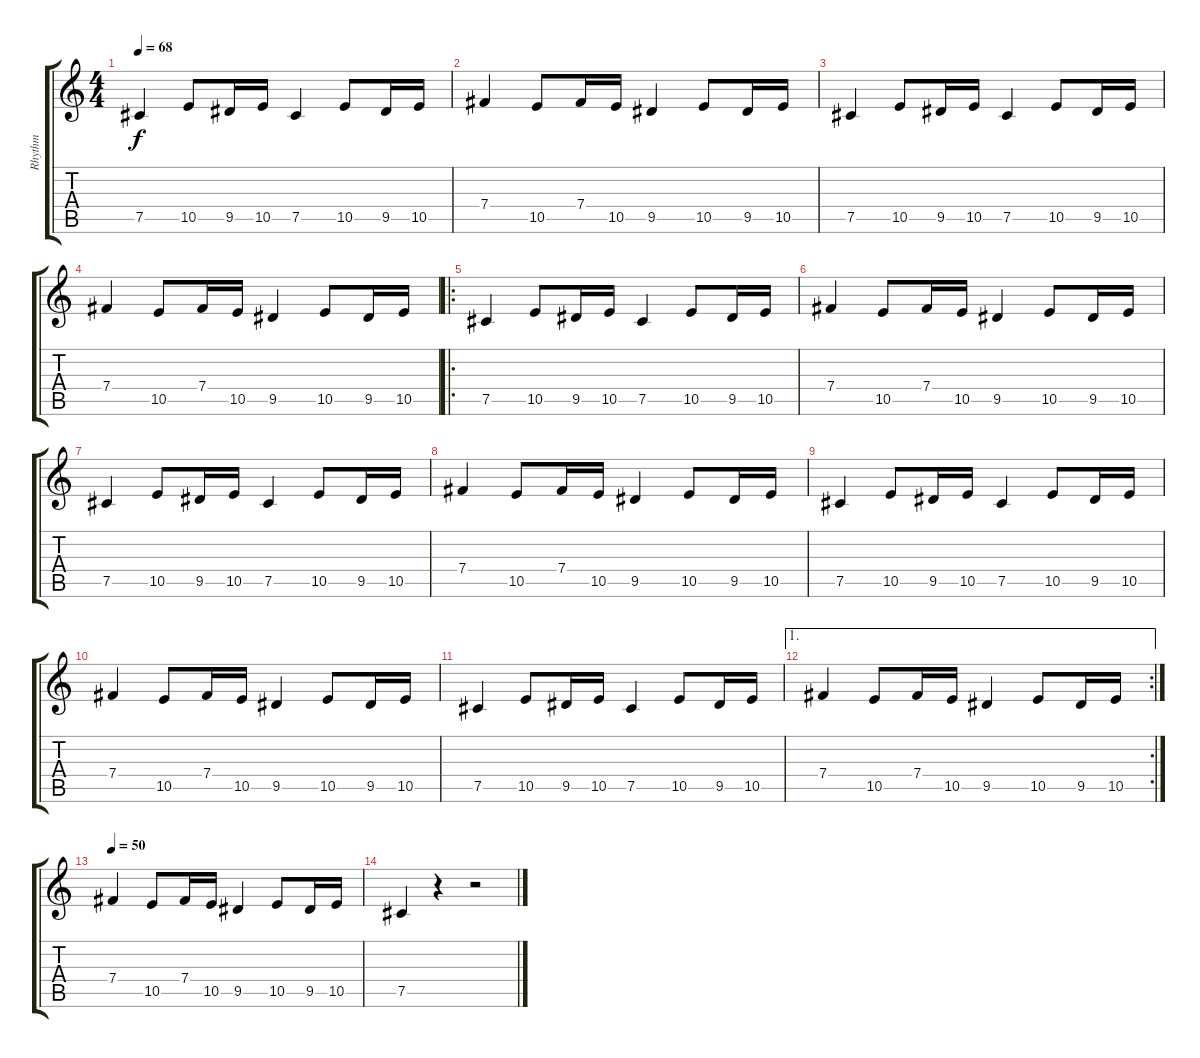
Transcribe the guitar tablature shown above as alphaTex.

\track ("Rhythm" "Rhythm") {instrument distortionguitar}
\staff {score tabs}
\tuning (Db4 Ab3 E3 B2 Gb2 Db2) {hide}
\ts (4 4)
\tempo 68
\clef g2
\ks c
7.5.4{dy f} 10.5.8 9.5.16 10.5.16 7.5.4 10.5.8 9.5.16 10.5.16 |
7.4.4 10.5.8 7.4.16 10.5.16 9.5.4 10.5.8 9.5.16 10.5.16 |
7.5.4 10.5.8 9.5.16 10.5.16 7.5.4 10.5.8 9.5.16 10.5.16 |
7.4.4 10.5.8 7.4.16 10.5.16 9.5.4 10.5.8 9.5.16 10.5.16 |
\ro
7.5.4 10.5.8 9.5.16 10.5.16 7.5.4 10.5.8 9.5.16 10.5.16 |
7.4.4 10.5.8 7.4.16 10.5.16 9.5.4 10.5.8 9.5.16 10.5.16 |
7.5.4 10.5.8 9.5.16 10.5.16 7.5.4 10.5.8 9.5.16 10.5.16 |
7.4.4 10.5.8 7.4.16 10.5.16 9.5.4 10.5.8 9.5.16 10.5.16 |
7.5.4 10.5.8 9.5.16 10.5.16 7.5.4 10.5.8 9.5.16 10.5.16 |
7.4.4 10.5.8 7.4.16 10.5.16 9.5.4 10.5.8 9.5.16 10.5.16 |
7.5.4 10.5.8 9.5.16 10.5.16 7.5.4 10.5.8 9.5.16 10.5.16 |
\ae 1
\rc 2
7.4.4 10.5.8 7.4.16 10.5.16 9.5.4 10.5.8 9.5.16 10.5.16 |
\tempo 50
7.4.4 10.5.8 7.4.16 10.5.16 9.5.4 10.5.8 9.5.16 10.5.16 |
7.5.4 r.4 r.2
